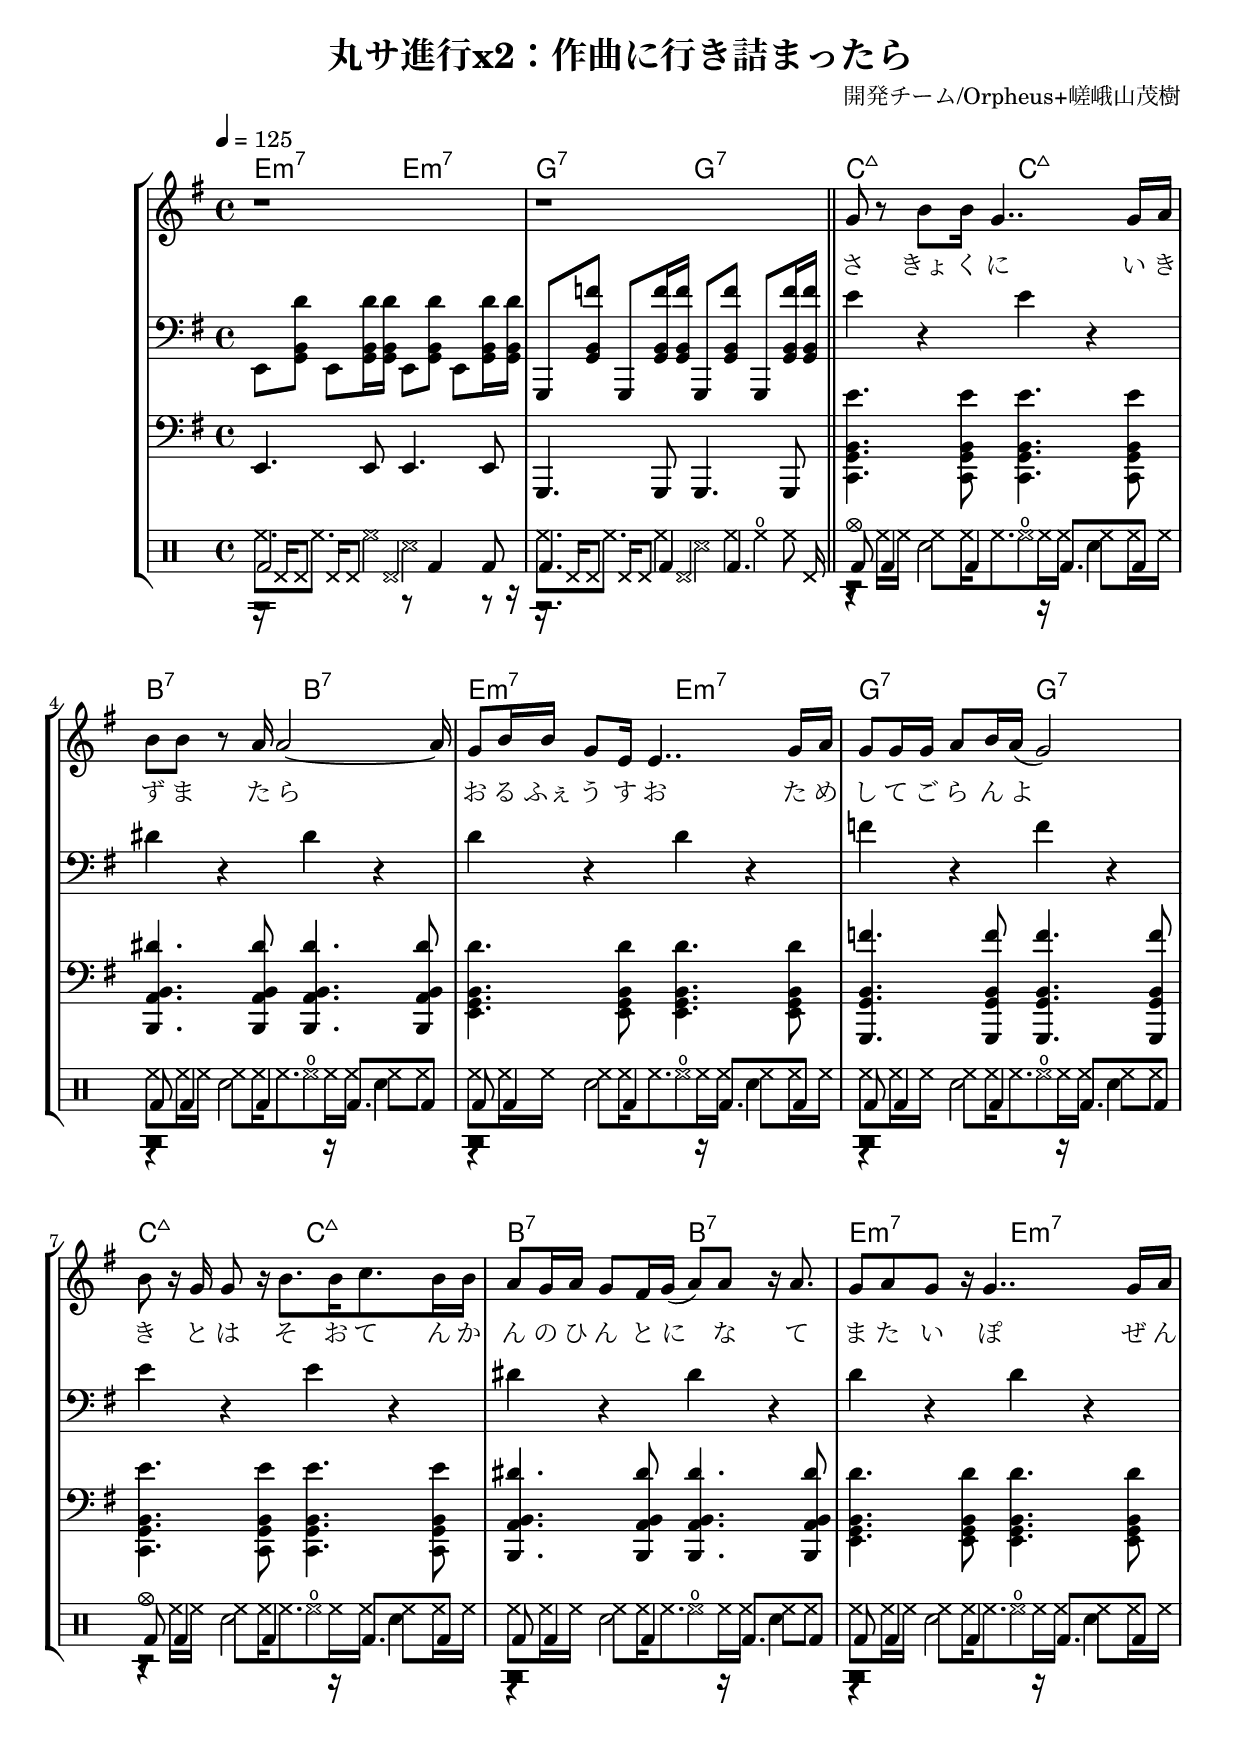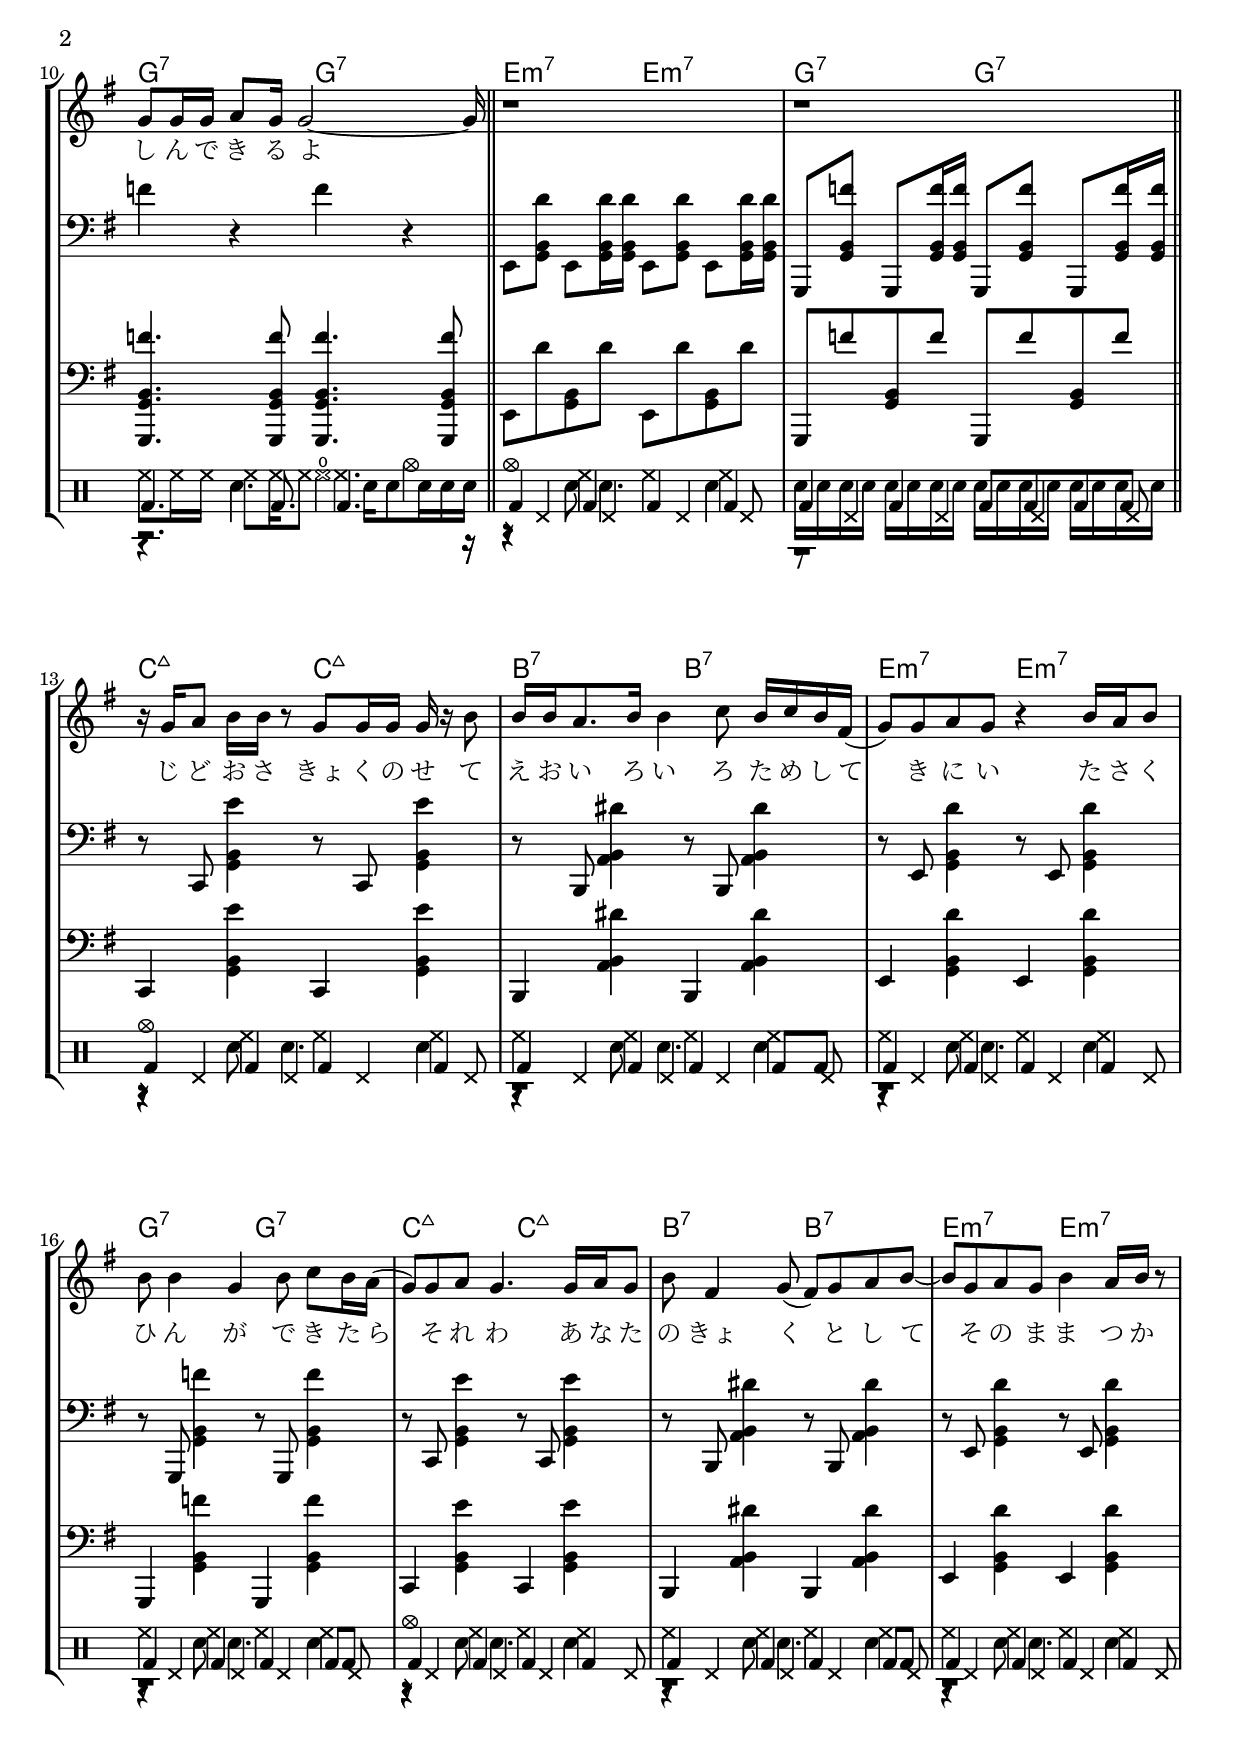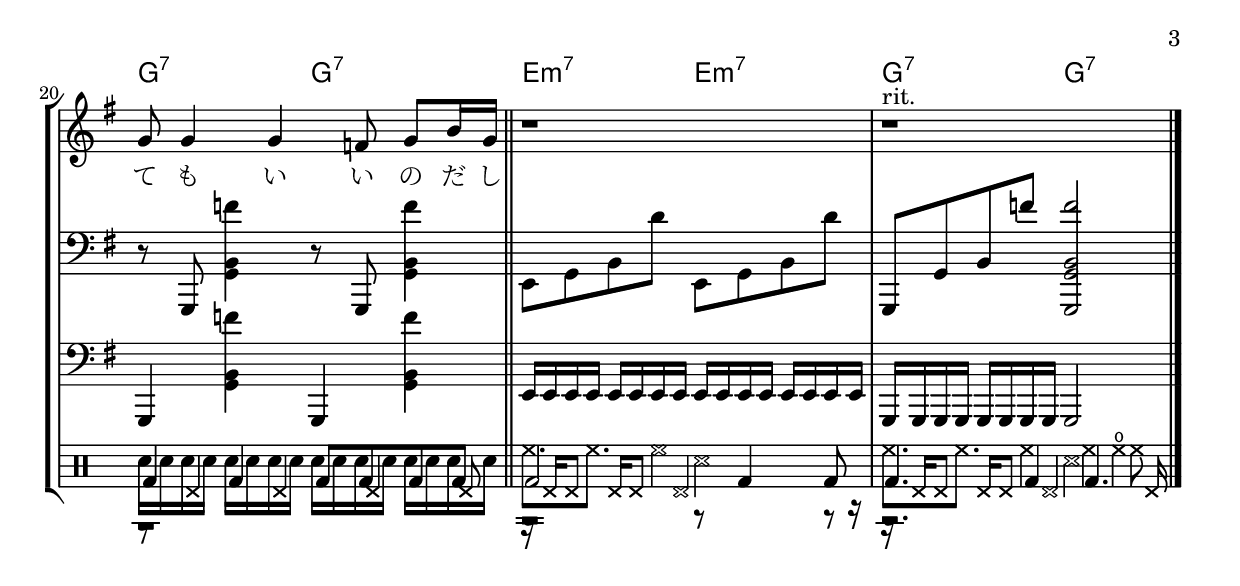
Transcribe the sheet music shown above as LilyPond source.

\version "2.12.1"

\header {
	title = \markup {丸サ進行x2：作曲に行き詰まったら}
	composer = \markup \center-column {開発チーム/Orpheus+嵯峨山茂樹}
}

harmony = \chordmode {
	e2:min7 e:min7 g:7 g:7 

	c:maj7 c:maj7 b:7 b:7 e:min7 e:min7 g:7 g:7 c:maj7 c:maj7 b:7 b:7 e:min7 e:min7 g:7 g:7 

	e:min7 e:min7 g:7 g:7 

	c:maj7 c:maj7 b:7 b:7 e:min7 e:min7 g:7 g:7 c:maj7 c:maj7 b:7 b:7 e:min7 e:min7 g:7 g:7 

	e:min7 e:min7 g:7 g:7 
}

melody = {
	\key g \major
	\tempo 4 = 125
	r1 | r1   
	\set Staff.midiInstrument = #"mmi0.38"
	 g'8  r8  b'8  b'16  g'4..  g'16  a'16 
	b'8  b'8  r8  a'16  a'2~a'16 
	g'8  b'16  b'16  g'8  e'16  e'4..  g'16  a'16 
	g'8  g'16  g'16  a'8  b'16  a'16  (g'2) 
	b'8  r16  g'16  g'8  r16  b'8.  b'16  c''8.  b'16  b'16 
	a'8  g'16  a'16  g'8  fis'16  g'16  (a'8)  a'8  r16  a'8. 
	g'8  a'8  g'8  r16  g'4..  g'16  a'16 
	g'8  g'16  g'16  a'8  g'16  g'2~g'16
	r1 | r1   
	\set Staff.midiInstrument = #"mmi0.38"
	r16 g'16  a'8  b'16  b'16  r8  g'8  g'16  g'16  g'16  r16  b'8 
	b'16  b'16  a'8.  b'16  b'4  c''8  b'16  c''16  b'16  fis'16 
	(g'8)  g'8  a'8  g'8  r4  b'16  a'16  b'8 
	b'8  b'4  g'4  b'8  c''8  b'16  a'16 
	(g'8)  g'8  a'8  g'4.  g'16  a'16  g'8 
	b'8  fis'4  g'8  (fis'8)  g'8  a'8  b'8~ 
	b'8  g'8  a'8  g'8  b'4  a'16  b'16  r8 
	g'8  g'4  g'4  f'8  g'8  b'16  g'16
	r1 | r1^"rit." \bar "|."
}

words = \lyricmode {
	
	さ  きょ  く  に  い  き  ず  ま  た  ら  お  る  ふぇ  う  す  お  た  め  し  て  ご  ら  ん  よ  き  と  は  そ  お  て  ん  か  ん  の  ひ  ん  と  に  な  て  ま  た  い  ぽ  ぜ  ん  し  ん  で  き  る  よ  
	
	じ  ど  お  さ  きょ  く  の  せ  て  え  お  い  ろ  い  ろ  た  め  し  て  き  に  い  た  さ  く  ひ  ん  が  で  き  た  ら  そ  れ  わ  あ  な  た  の  きょ  く  と  し  て  そ  の  ま  ま  つ  か  て  も  い  い  の  だ  し  
	
}

tempochange = {
	\tempo 4 = 125
	r1 | r1 \bar "||"
	\tempo 4 = 125
	r1 | r1 | r1 | r1 | r1 | r1 | r1 | r1 \bar "||"
	\tempo 4 = 125
	r1 | r1 \bar "||"
	\tempo 4 = 125
	r1 | r1 | r1 | r1 | r1 | r1 | r1 | r1 \bar "||"
	\tempo 4 = 125
	r1 | \tempo 4 = 93 r2 \tempo 4 = 83 r2 \bar "|."
}

mainacc = {
	\clef bass
	\set Staff.midiInstrument = #"Acoustic Guitar (steel)"
	\key g \major
	\tempo 4 = 125
	e,8 <g, b, d'> e, <g, b, d'>16 <g, b, d'>
	e,8 <g, b, d'> e, <g, b, d'>16 <g, b, d'>
	g,,8 <g, b, f'> g,, <g, b, f'>16 <g, b, f'>
	g,,8 <g, b, f'> g,, <g, b, f'>16 <g, b, f'>
	\bar "||"

	\set Staff.midiInstrument = #"Acoustic Guitar (steel)"
	e'4 r4
	e'4 r4
	dis'4 r4
	dis'4 r4
	d'4 r4
	d'4 r4
	f'4 r4
	f'4 r4
	e'4 r4
	e'4 r4
	dis'4 r4
	dis'4 r4
	d'4 r4
	d'4 r4
	f'4 r4
	f'4 r4
	\bar "||"

	\set Staff.midiInstrument = #"Acoustic Guitar (steel)"
	e,8 <g, b, d'> e, <g, b, d'>16 <g, b, d'>
	e,8 <g, b, d'> e, <g, b, d'>16 <g, b, d'>
	g,,8 <g, b, f'> g,, <g, b, f'>16 <g, b, f'>
	g,,8 <g, b, f'> g,, <g, b, f'>16 <g, b, f'>
	\bar "||"

	\set Staff.midiInstrument = #"Acoustic Guitar (steel)"
	r8 c, <g, b, e'>4
	r8 c, <g, b, e'>4
	r8 b,, <a, b, dis'>4
	r8 b,, <a, b, dis'>4
	r8 e, <g, b, d'>4
	r8 e, <g, b, d'>4
	r8 g,, <g, b, f'>4
	r8 g,, <g, b, f'>4
	r8 c, <g, b, e'>4
	r8 c, <g, b, e'>4
	r8 b,, <a, b, dis'>4
	r8 b,, <a, b, dis'>4
	r8 e, <g, b, d'>4
	r8 e, <g, b, d'>4
	r8 g,, <g, b, f'>4
	r8 g,, <g, b, f'>4
	\bar "||"

	\set Staff.midiInstrument = #"Acoustic Guitar (steel)"
	e,8 g,8 b,8 d'8
	e,8 g,8 b,8 d'8
	g,,8 g,8 b,8 f'8
	<g,, g, b, f'>2
	\bar "|."
}

subacc = {
	\clef bass
	\set Staff.midiInstrument = #"Synthstrings 1"
	\key g \major
	\tempo 4 = 125
	e,4.e,8
	e,4.e,8
	g,,4.g,,8
	g,,4.g,,8
	\bar "||"

	\set Staff.midiInstrument = #"Synthstrings 2"
	<c, g, b, e'>4. <c, g, b, e'>8
	<c, g, b, e'>4. <c, g, b, e'>8
	<b,, a, b, dis'>4. <b,, a, b, dis'>8
	<b,, a, b, dis'>4. <b,, a, b, dis'>8
	<e, g, b, d'>4. <e, g, b, d'>8
	<e, g, b, d'>4. <e, g, b, d'>8
	<g,, g, b, f'>4. <g,, g, b, f'>8
	<g,, g, b, f'>4. <g,, g, b, f'>8
	<c, g, b, e'>4. <c, g, b, e'>8
	<c, g, b, e'>4. <c, g, b, e'>8
	<b,, a, b, dis'>4. <b,, a, b, dis'>8
	<b,, a, b, dis'>4. <b,, a, b, dis'>8
	<e, g, b, d'>4. <e, g, b, d'>8
	<e, g, b, d'>4. <e, g, b, d'>8
	<g,, g, b, f'>4. <g,, g, b, f'>8
	<g,, g, b, f'>4. <g,, g, b, f'>8
	\bar "||"

	\set Staff.midiInstrument = #"Pizzicato Strings"
	e,8 d' <g, b,> d'
	e,8 d' <g, b,> d'
	g,,8 f' <g, b,> f'
	g,,8 f' <g, b,> f'
	\bar "||"

	\set Staff.midiInstrument = #"Pizzicato Strings"
	c,4 <g, b, e'>4
	c,4 <g, b, e'>4
	b,,4 <a, b, dis'>4
	b,,4 <a, b, dis'>4
	e,4 <g, b, d'>4
	e,4 <g, b, d'>4
	g,,4 <g, b, f'>4
	g,,4 <g, b, f'>4
	c,4 <g, b, e'>4
	c,4 <g, b, e'>4
	b,,4 <a, b, dis'>4
	b,,4 <a, b, dis'>4
	e,4 <g, b, d'>4
	e,4 <g, b, d'>4
	g,,4 <g, b, f'>4
	g,,4 <g, b, f'>4
	\bar "||"

	\set Staff.midiInstrument = #"Pizzicato Strings"
	e,16 e,16 e,16 e,16 e,16 e,16 e,16 e,16
	e,16 e,16 e,16 e,16 e,16 e,16 e,16 e,16
	g,,16 g,,16 g,,16 g,,16 g,,16 g,,16 g,,16 g,,16
	g,,2
	\bar "|."
}

percA = {
	\drummode {
	r1  |r2. hho4  \bar "||"
	r2 hho2  |r2 hho2  |r2 hho2  |r2 hho2  |r2 hho2  |r2 hho2  |r2 hho2  |r2 hho2  \bar "||"
	r4 hh4 hh4 hh4  |r1  \bar "||"
	r4 hh4 hh4 hh4  |hh4 hh4 hh4 hh4  |hh4 hh4 hh4 hh4  |hh4 hh4 hh4 hh4  |r4 hh4 hh4 hh4  |hh4 hh4 hh4 hh4  |hh4 hh4 hh4 hh4  |r1  \bar "||"
	r1  |r2. hho4  \bar "|."
	}
}

percB = {
	\drummode {
	r16 hhp16 hhp8 hhp16 hhp8 hhp2 r16  |r16 hhp16 hhp8 hhp16 hhp8 hhp2 hhp16  \bar "||"
	r8 hh16 hh16 hh8 hh16 hh8. hh16 hh16 hh8 hh16 hh16  |hh8 hh16 hh16 hh8 hh16 hh8. hh16 hh16 hh8 hh8  |hh8 hh16 hh16 hh8 hh16 hh8. hh16 hh16 hh8 hh16 hh16  |hh8 hh16 hh16 hh8 hh16 hh8. hh16 hh16 hh8 hh8  |r8 hh16 hh16 hh8 hh16 hh8. hh16 hh16 hh8 hh16 hh16  |hh8 hh16 hh16 hh8 hh16 hh8. hh16 hh16 hh8 hh8  |hh8 hh16 hh16 hh8 hh16 hh8. hh16 hh16 hh8 hh16 hh16  |hh8 hh16 hh16 hh8 hh16 hh8 hh4. r16  \bar "||"
	r4 sn8 sn4. sn4  |sn16 sn16 sn16 sn16 sn16 sn16 sn16 sn16 sn16 sn16 sn16 sn16 sn16 sn16 sn16 sn16  \bar "||"
	r4 sn8 sn4. sn4  |r4 sn8 sn4. sn4  |r4 sn8 sn4. sn4  |r4 sn8 sn4. sn4  |r4 sn8 sn4. sn4  |r4 sn8 sn4. sn4  |r4 sn8 sn4. sn4  |sn16 sn16 sn16 sn16 sn16 sn16 sn16 sn16 sn16 sn16 sn16 sn16 sn16 sn16 sn16 sn16  \bar "||"
	r16 hhp16 hhp8 hhp16 hhp8 hhp2 r16  |r16 hhp16 hhp8 hhp16 hhp8 hhp2 hhp16  \bar "|."
	}
}

percC = {
	\drummode {
	hh8. hh8. hh2 r8  |hh8. hh8. hh4 hh4 hh8  \bar "||"
	r4 sn2 sn4  |r4 sn2 sn4  |r4 sn2 sn4  |r4 sn2 sn4  |r4 sn2 sn4  |r4 sn2 sn4  |r4 sn2 sn4  |r4 sn4. sn16 sn8 sn16 sn16 sn16  \bar "||"
	bd4 bd4 bd4 bd4  |bd4 bd4 bd8 bd8 bd8 bd8  \bar "||"
	bd4 bd4 bd4 bd4  |bd4 bd4 bd4 bd8 bd8  |bd4 bd4 bd4 bd4  |bd4 bd4 bd4 bd8 bd8  |bd4 bd4 bd4 bd4  |bd4 bd4 bd4 bd8 bd8  |bd4 bd4 bd4 bd4  |bd4 bd4 bd8 bd8 bd8 bd8  \bar "||"
	hh8. hh8. hh2 r8  |hh8. hh8. hh4 hh4 hh8  \bar "|."
	}
}

percD = {
	\drummode {
	r2 ss2  |r2 ss2  \bar "||"
	bd8 bd4 bd4 r16 bd8. bd8  |bd8 bd4 bd4 r16 bd8. bd8  |bd8 bd4 bd4 r16 bd8. bd8  |bd8 bd4 bd4 r16 bd8. bd8  |bd8 bd4 bd4 r16 bd8. bd8  |bd8 bd4 bd4 r16 bd8. bd8  |bd8 bd4 bd4 r16 bd8. bd8  |bd4. bd8. bd4. r16  \bar "||"
	r8 hhp4 hhp4 hhp4 hhp8  |r8 hhp4 hhp4 hhp4 hhp8  \bar "||"
	r8 hhp4 hhp4 hhp4 hhp8  |r8 hhp4 hhp4 hhp4 hhp8  |r8 hhp4 hhp4 hhp4 hhp8  |r8 hhp4 hhp4 hhp4 hhp8  |r8 hhp4 hhp4 hhp4 hhp8  |r8 hhp4 hhp4 hhp4 hhp8  |r8 hhp4 hhp4 hhp4 hhp8  |r8 hhp4 hhp4 hhp4 hhp8  \bar "||"
	r2 ss2  |r2 ss2  \bar "|."
	}
}

percE = {
	\drummode {
	bd2 r8 bd4 bd8  |bd4. bd4 bd4.  \bar "||"
	cymc1  |r1 |r1 |r1 |cymc1  |r1 |r1 |r2. cymc4  \bar "||"
	cymc1  |r1 \bar "||"
	cymc1  |r1 |r1 |r1 |cymc1  |r1 |r1 |r1 \bar "||"
	bd2 r8 bd4 bd8  |bd4. bd4 bd4.  \bar "|."
	}
}

\score {
	<<
		\new StaffGroup <<
			\new ChordNames {\harmony}
			\new Voice = "melody" {\melody}
			\new Lyrics \lyricsto "melody" \words
			\new Staff = "mainacc" {\mainacc}
			\new Staff = "subacc" {\subacc}
			\new DrumStaff <<
				\new DrumVoice {\percA}
				\new DrumVoice {\percB}
				\new DrumVoice {\percC}
				\new DrumVoice {\percD}
				\new DrumVoice {\percE}
			>>
		>>
	>>
	\layout { }
}
